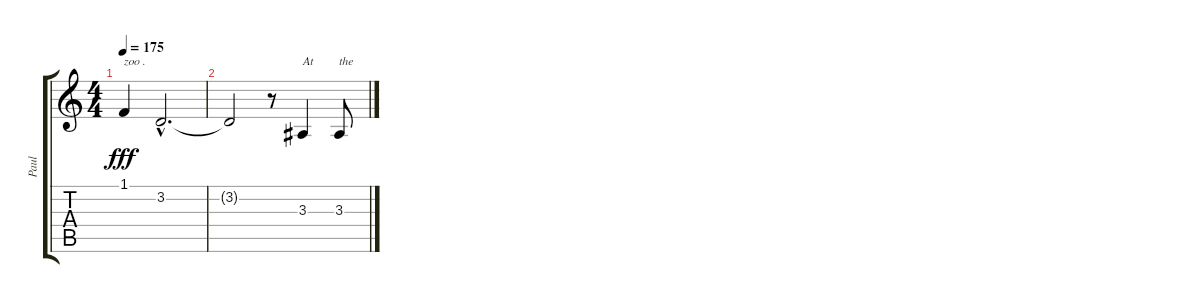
\track ("Paul" "Paul") {instrument tenorsax}
\staff {score tabs}
\tuning (E4 B3 G3 D3 A2 E2) {hide}
\ts (4 4)
\tempo 175
\clef g2
\ks c
1.1.4{txt "zoo ." dy fff volume 1} 3.2{hac}.2{d} |
3.2{t}.2{volume 0} r.8 3.3.4{txt "At"} 3.3.8{txt "the"}
